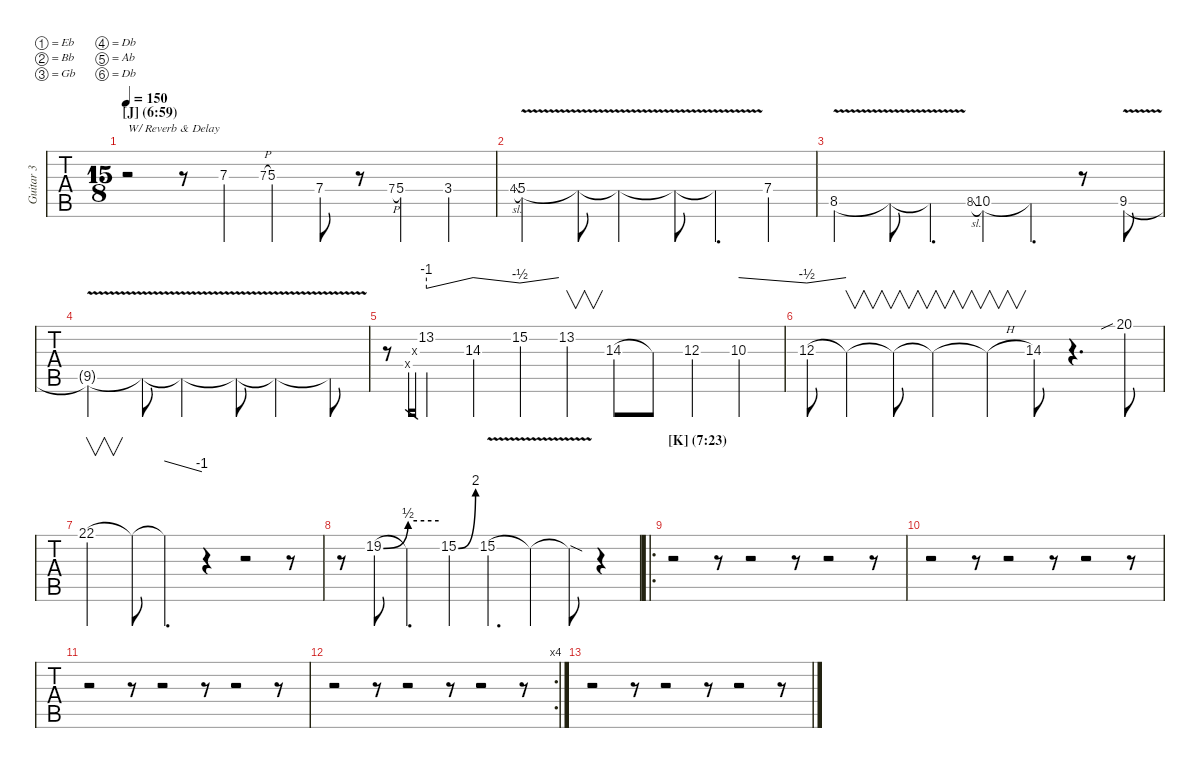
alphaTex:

\defaultSystemsLayout 2
\hideDynamics
\bracketExtendMode nobrackets
\multiTrackTrackNamePolicy allsystems
\firstSystemTrackNameMode fullname
\otherSystemsTrackNameMode fullname
\otherSystemsTrackNameOrientation horizontal
\track ("Guitar 3" "Guitar 3") {instrument overdrivenguitar}
\staff {tabs}
\tuning (Eb4 Bb3 Gb3 Db3 Ab2 Db2)
\ts (15 8)
\section ("J" "(6:59)")
\scale
1.02117
\tempo 150
\accidentals auto
\clef g2
\ottava regular
\simile none
\ks aminor
r.2{txt "W/ Reverb & Delay" dy mf} r.8 7.3{st acc x}.4 7.3{h acc x}.8{gr} 5.3{acc #}.4 7.4{acc x}.8 r.8 7.4{h acc x}.8{gr} 5.4{acc x}.4 3.4{st acc #}.4 |
\scale
0.978829 4.4{sl acc #}.8{gr onbeat} 5.4{v acc x}.2 5.4{v t acc x}.8 5.4{v t acc x}.2 5.4{v t acc x}.8 5.4{v t acc x}.4{d} 7.4{acc x}.4 |
\scale
1.02117 8.5{v acc #}.2 8.5{v t acc #}.8 8.5{v t acc #}.4{d} 8.5{sl acc #}.8{gr onbeat} 10.5{acc x}.4 10.5{t acc x}.4{d} r.8 9.5{v acc #}.8 |
\scale
0.97883 9.5{v t acc #}.2 9.5{v t acc #}.8 9.5{v t acc #}.2 9.5{v t acc #}.8 9.5{v t acc #}.2 9.5{v t acc #}.8 |
\scale
1.02384 r.8 0.4{x acc x}.16{gr} 0.3{x acc x}.16{gr} 13.2{acc #}.4{tbe (predivedive default 0 -4 30 0)} 14.3{acc x}.4{tbe (dive default 30 0 59.4 -2)} 15.2{acc x}.4{tbe (dive default 0 -2 30 0)} 13.2{acc #}.4{v} 14.3{acc x}.8 14.3{t acc x}.8 12.3{acc x}.4 10.3{acc #}.4{tbe (dive default 30 0 59.4 -2)} |
\scale
0.976163 12.3{acc x}.8{tbe (dive default 0 -2 31.2 0)} 12.3{t acc x}.4{v} 12.3{t acc x}.8{v} 12.3{t acc x}.2{v} 12.3{h t acc x}.4{v} 14.3{acc x}.8 r.4{d} 20.1{sib acc #}.8 |
\scale
1.02267 22.1{acc x}.2{v} 22.1{t acc x}.8 22.1{t acc x}.4{d tbe (dive default 30.599999999999998 0 59.4 -4)} r.4 r.2 r.8 |
\scale
0.977332 r.8 19.2{be (bend 0 0 15 2) acc #}.8 19.2{be (hold 0 2 60 2) t}.4{d} 15.2{be (bend 4.8 0 13.2 8) acc x}.4 15.2{v acc x}.4{d} 15.2{v t acc x}.4 15.2{sod t acc x}.8 r.4 |
\ro
\section ("K" "(7:23)")
\scale
1.02108 r.2 r.8 r.2 r.8 r.2 r.8 |
\scale
0.978923 r.2 r.8 r.2 r.8 r.2 r.8 |
\scale
1.02368 r.2 r.8 r.2 r.8 r.2 r.8 |
\rc 4
\scale
0.976323 r.2 r.8 r.2 r.8 r.2 r.8 |
\scale
0.97793 r.2 r.8 r.2 r.8 r.2 r.8
